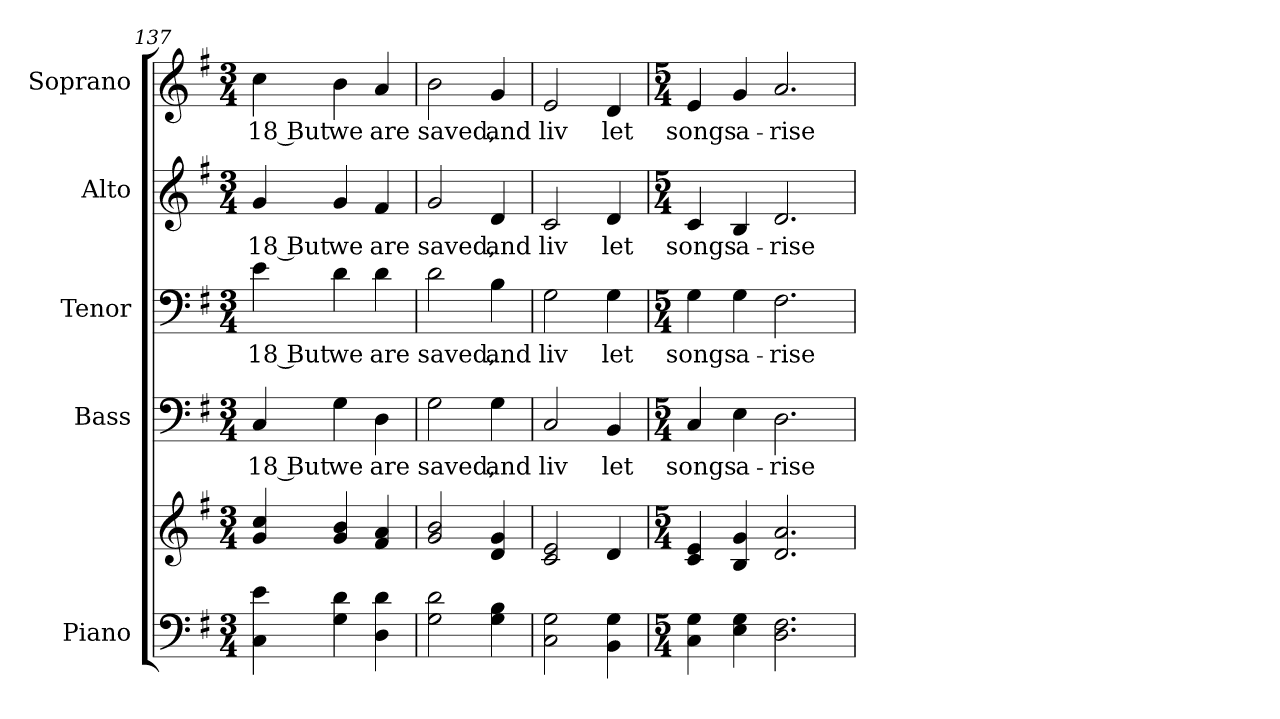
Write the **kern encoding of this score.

**kern	**kern	**kern	**text	**kern	**text	**kern	**text	**kern	**text
*part5	*part5	*part4	*part4	*part3	*part3	*part2	*part2	*part1	*part1
*staff6	*staff5	*staff4	*staff4	*staff3	*staff3	*staff2	*staff2	*staff1	*staff1
*I"Piano	*	*I"Bass	*	*I"Tenor	*	*I"Alto	*	*I"Soprano	*
*I'Pno.	*	*I'B.	*	*I'T.	*	*I'A.	*	*I'S.	*
!!LO:PB:g=z
*clefF4	*clefG2	*clefF4	*	*clefF4	*	*clefG2	*	*clefG2	*
*k[f#]	*k[f#]	*k[f#]	*	*k[f#]	*	*k[f#]	*	*k[f#]	*
*G:	*G:	*G:	*	*G:	*	*G:	*	*G:	*
*M3/4	*M3/4	*M3/4	*	*M3/4	*	*M3/4	*	*M3/4	*
=137	=137	=137	=137	=137	=137	=137	=137	=137	=137
!	!	!	!LO:LY:b:color=#000000	!	!	!	!	!	!
!	!	!	!	!	!LO:LY:b:color=#000000	!	!	!	!
!	!	!	!	!	!	!	!LO:LY:b:color=#000000	!	!
!	!	!	!	!	!	!	!	!	!LO:LY:b:color=#000000
4Ci\ 4ei	4gi/ 4cci	4Ci/	18 But	4ei\	18 But	4gi/	18 But	4cci\	18 But
!	!	!	!LO:LY:b:color=#000000	!	!	!	!	!	!
!	!	!	!	!	!LO:LY:b:color=#000000	!	!	!	!
!	!	!	!	!	!	!	!LO:LY:b:color=#000000	!	!
!	!	!	!	!	!	!	!	!	!LO:LY:b:color=#000000
4Gi\ 4di	4gi/ 4bi	4Gi\	we	4di\	we	4gi/	we	4bi\	we
!	!	!	!LO:LY:b:color=#000000	!	!	!	!	!	!
!	!	!	!	!	!LO:LY:b:color=#000000	!	!	!	!
!	!	!	!	!	!	!	!LO:LY:b:color=#000000	!	!
!	!	!	!	!	!	!	!	!	!LO:LY:b:color=#000000
4Di\ 4di	4f#i/ 4ai	4Di\	are	4di\	are	4f#i/	are	4ai/	are
=138	=138	=138	=138	=138	=138	=138	=138	=138	=138
!	!	!	!LO:LY:b:color=#000000	!	!	!	!	!	!
!	!	!	!	!	!LO:LY:b:color=#000000	!	!	!	!
!	!	!	!	!	!	!	!LO:LY:b:color=#000000	!	!
!	!	!	!	!	!	!	!	!	!LO:LY:b:color=#000000
2Gi\ 2di	2gi/ 2bi	2Gi\	saved,	2di\	saved,	2gi/	saved,	2bi\	saved,
!	!	!	!LO:LY:b:color=#000000	!	!	!	!	!	!
!	!	!	!	!	!LO:LY:b:color=#000000	!	!	!	!
!	!	!	!	!	!	!	!LO:LY:b:color=#000000	!	!
!	!	!	!	!	!	!	!	!	!LO:LY:b:color=#000000
4Gi\ 4Bi	4di/ 4gi	4Gi\	and	4Bi\	and	4di/	and	4gi/	and
!!LO:LB:g=z
=139	=139	=139	=139	=139	=139	=139	=139	=139	=139
!	!	!	!LO:LY:b:color=#000000	!	!	!	!	!	!
!	!	!	!	!	!LO:LY:b:color=#000000	!	!	!	!
!	!	!	!	!	!	!	!LO:LY:b:color=#000000	!	!
!	!	!	!	!	!	!	!	!	!LO:LY:b:color=#000000
2Ci\ 2Gi	2ci/ 2ei	2Ci/	liv	2Gi\	liv	2ci/	liv	2ei/	liv
!	!	!	!LO:LY:b:color=#000000	!	!	!	!	!	!
!	!	!	!	!	!LO:LY:b:color=#000000	!	!	!	!
!	!	!	!	!	!	!	!LO:LY:b:color=#000000	!	!
!	!	!	!	!	!	!	!	!	!LO:LY:b:color=#000000
4BBi\ 4Gi	4di/	4BBi/	let	4Gi\	let	4di/	let	4di/	let
=140	=140	=140	=140	=140	=140	=140	=140	=140	=140
*M5/4	*M5/4	*M5/4	*	*M5/4	*	*M5/4	*	*M5/4	*
!	!	!	!LO:LY:b:color=#000000	!	!	!	!	!	!
!	!	!	!	!	!LO:LY:b:color=#000000	!	!	!	!
!	!	!	!	!	!	!	!LO:LY:b:color=#000000	!	!
!	!	!	!	!	!	!	!	!	!LO:LY:b:color=#000000
4Ci\ 4Gi	4ci/ 4ei	4Ci/	songs	4Gi\	songs	4ci/	songs	4ei/	songs
!	!	!	!LO:LY:b:color=#000000	!	!	!	!	!	!
!	!	!	!	!	!LO:LY:b:color=#000000	!	!	!	!
!	!	!	!	!	!	!	!LO:LY:b:color=#000000	!	!
!	!	!	!	!	!	!	!	!	!LO:LY:b:color=#000000
4Ei\ 4Gi	4Bi/ 4gi	4Ei\	a-	4Gi\	a-	4Bi/	a-	4gi/	a-
!	!	!	!LO:LY:b:color=#000000	!	!	!	!	!	!
!	!	!	!	!	!LO:LY:b:color=#000000	!	!	!	!
!	!	!	!	!	!	!	!LO:LY:b:color=#000000	!	!
!	!	!	!	!	!	!	!	!	!LO:LY:b:color=#000000
2.Di\ 2.F#i	2.di/ 2.ai	2.Di\	-rise	2.F#i\	-rise	2.di/	-rise	2.ai/	-rise
=	=	=	=	=	=	=	=	=	=
*-	*-	*-	*-	*-	*-	*-	*-	*-	*-
